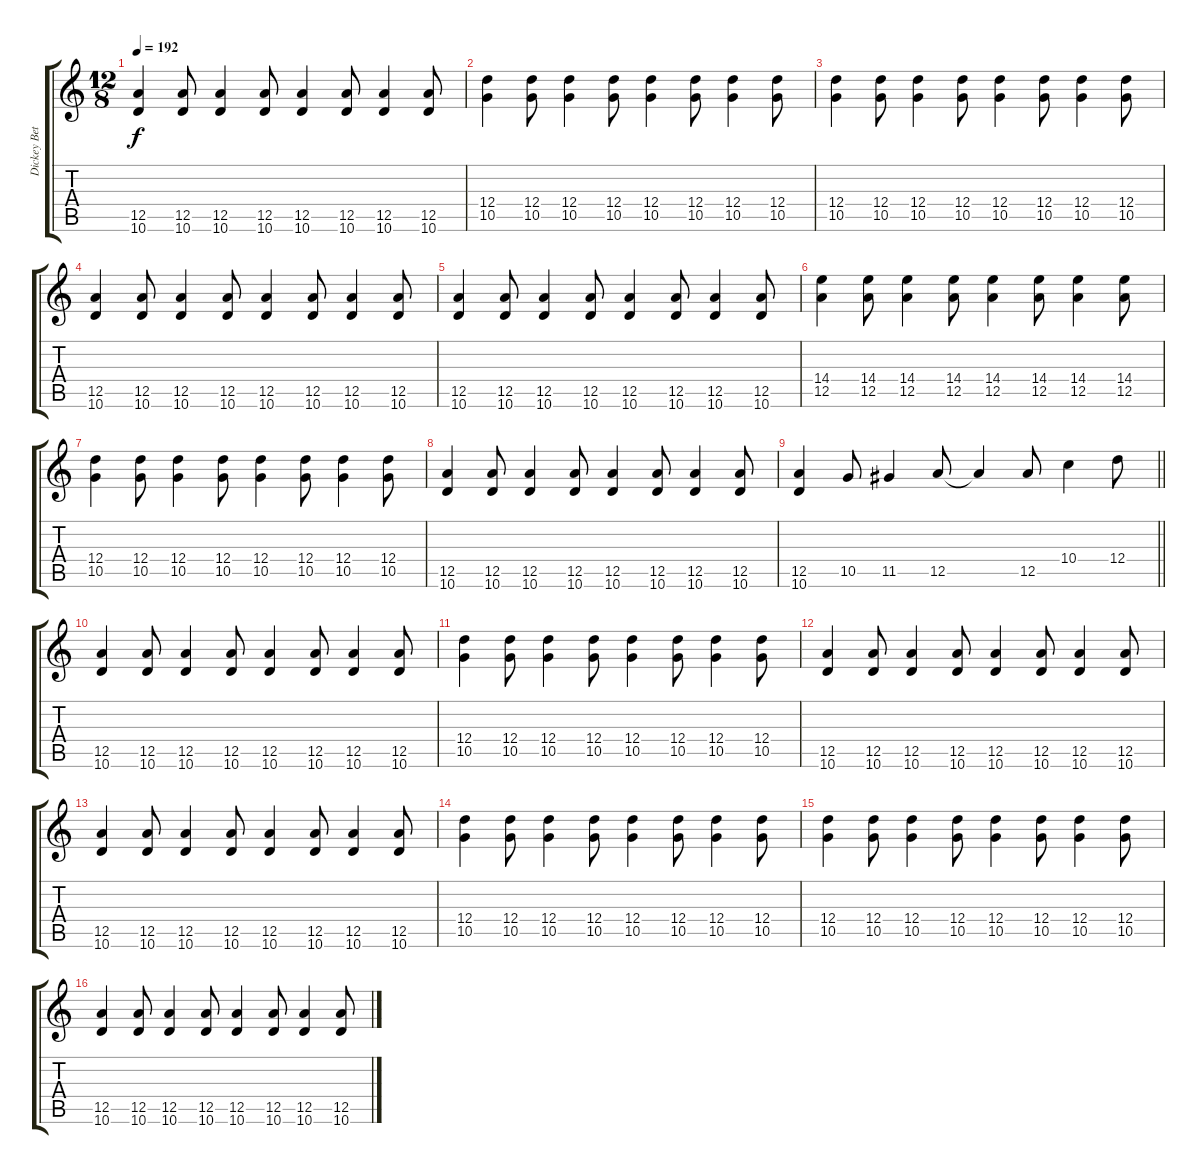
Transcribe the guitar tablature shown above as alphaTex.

\track ("Dickey Betts - Guitar" "Dickey Bet") {instrument electricguitarclean}
\staff {score tabs}
\tuning (E4 B3 G3 D3 A2 E2) {hide}
\ts (12 8)
\tempo 192
\clef g2
\ks c
(12.5 10.6).4{dy f} (12.5 10.6).8 (12.5 10.6).4 (12.5 10.6).8 (12.5 10.6).4 (12.5 10.6).8 (12.5 10.6).4 (12.5 10.6).8 |
(12.4 10.5).4 (12.4 10.5).8 (12.4 10.5).4 (12.4 10.5).8 (12.4 10.5).4 (12.4 10.5).8 (12.4 10.5).4 (12.4 10.5).8 |
(12.4 10.5).4 (12.4 10.5).8 (12.4 10.5).4 (12.4 10.5).8 (12.4 10.5).4 (12.4 10.5).8 (12.4 10.5).4 (12.4 10.5).8 |
(12.5 10.6).4 (12.5 10.6).8 (12.5 10.6).4 (12.5 10.6).8 (12.5 10.6).4 (12.5 10.6).8 (12.5 10.6).4 (12.5 10.6).8 |
(12.5 10.6).4 (12.5 10.6).8 (12.5 10.6).4 (12.5 10.6).8 (12.5 10.6).4 (12.5 10.6).8 (12.5 10.6).4 (12.5 10.6).8 |
(14.4 12.5).4 (14.4 12.5).8 (14.4 12.5).4 (14.4 12.5).8 (14.4 12.5).4 (14.4 12.5).8 (14.4 12.5).4 (14.4 12.5).8 |
(12.4 10.5).4 (12.4 10.5).8 (12.4 10.5).4 (12.4 10.5).8 (12.4 10.5).4 (12.4 10.5).8 (12.4 10.5).4 (12.4 10.5).8 |
(12.5 10.6).4 (12.5 10.6).8 (12.5 10.6).4 (12.5 10.6).8 (12.5 10.6).4 (12.5 10.6).8 (12.5 10.6).4 (12.5 10.6).8 |
\barLineRight lightlight
(12.5 10.6).4 10.5.8 11.5.4 12.5.8 12.5{t}.4 12.5.8 10.4.4 12.4.8 |
(12.5 10.6).4 (12.5 10.6).8 (12.5 10.6).4 (12.5 10.6).8 (12.5 10.6).4 (12.5 10.6).8 (12.5 10.6).4 (12.5 10.6).8 |
(12.4 10.5).4 (12.4 10.5).8 (12.4 10.5).4 (12.4 10.5).8 (12.4 10.5).4 (12.4 10.5).8 (12.4 10.5).4 (12.4 10.5).8 |
(12.5 10.6).4 (12.5 10.6).8 (12.5 10.6).4 (12.5 10.6).8 (12.5 10.6).4 (12.5 10.6).8 (12.5 10.6).4 (12.5 10.6).8 |
(12.5 10.6).4 (12.5 10.6).8 (12.5 10.6).4 (12.5 10.6).8 (12.5 10.6).4 (12.5 10.6).8 (12.5 10.6).4 (12.5 10.6).8 |
(12.4 10.5).4 (12.4 10.5).8 (12.4 10.5).4 (12.4 10.5).8 (12.4 10.5).4 (12.4 10.5).8 (12.4 10.5).4 (12.4 10.5).8 |
(12.4 10.5).4 (12.4 10.5).8 (12.4 10.5).4 (12.4 10.5).8 (12.4 10.5).4 (12.4 10.5).8 (12.4 10.5).4 (12.4 10.5).8 |
(12.5 10.6).4 (12.5 10.6).8 (12.5 10.6).4 (12.5 10.6).8 (12.5 10.6).4 (12.5 10.6).8 (12.5 10.6).4 (12.5 10.6).8
